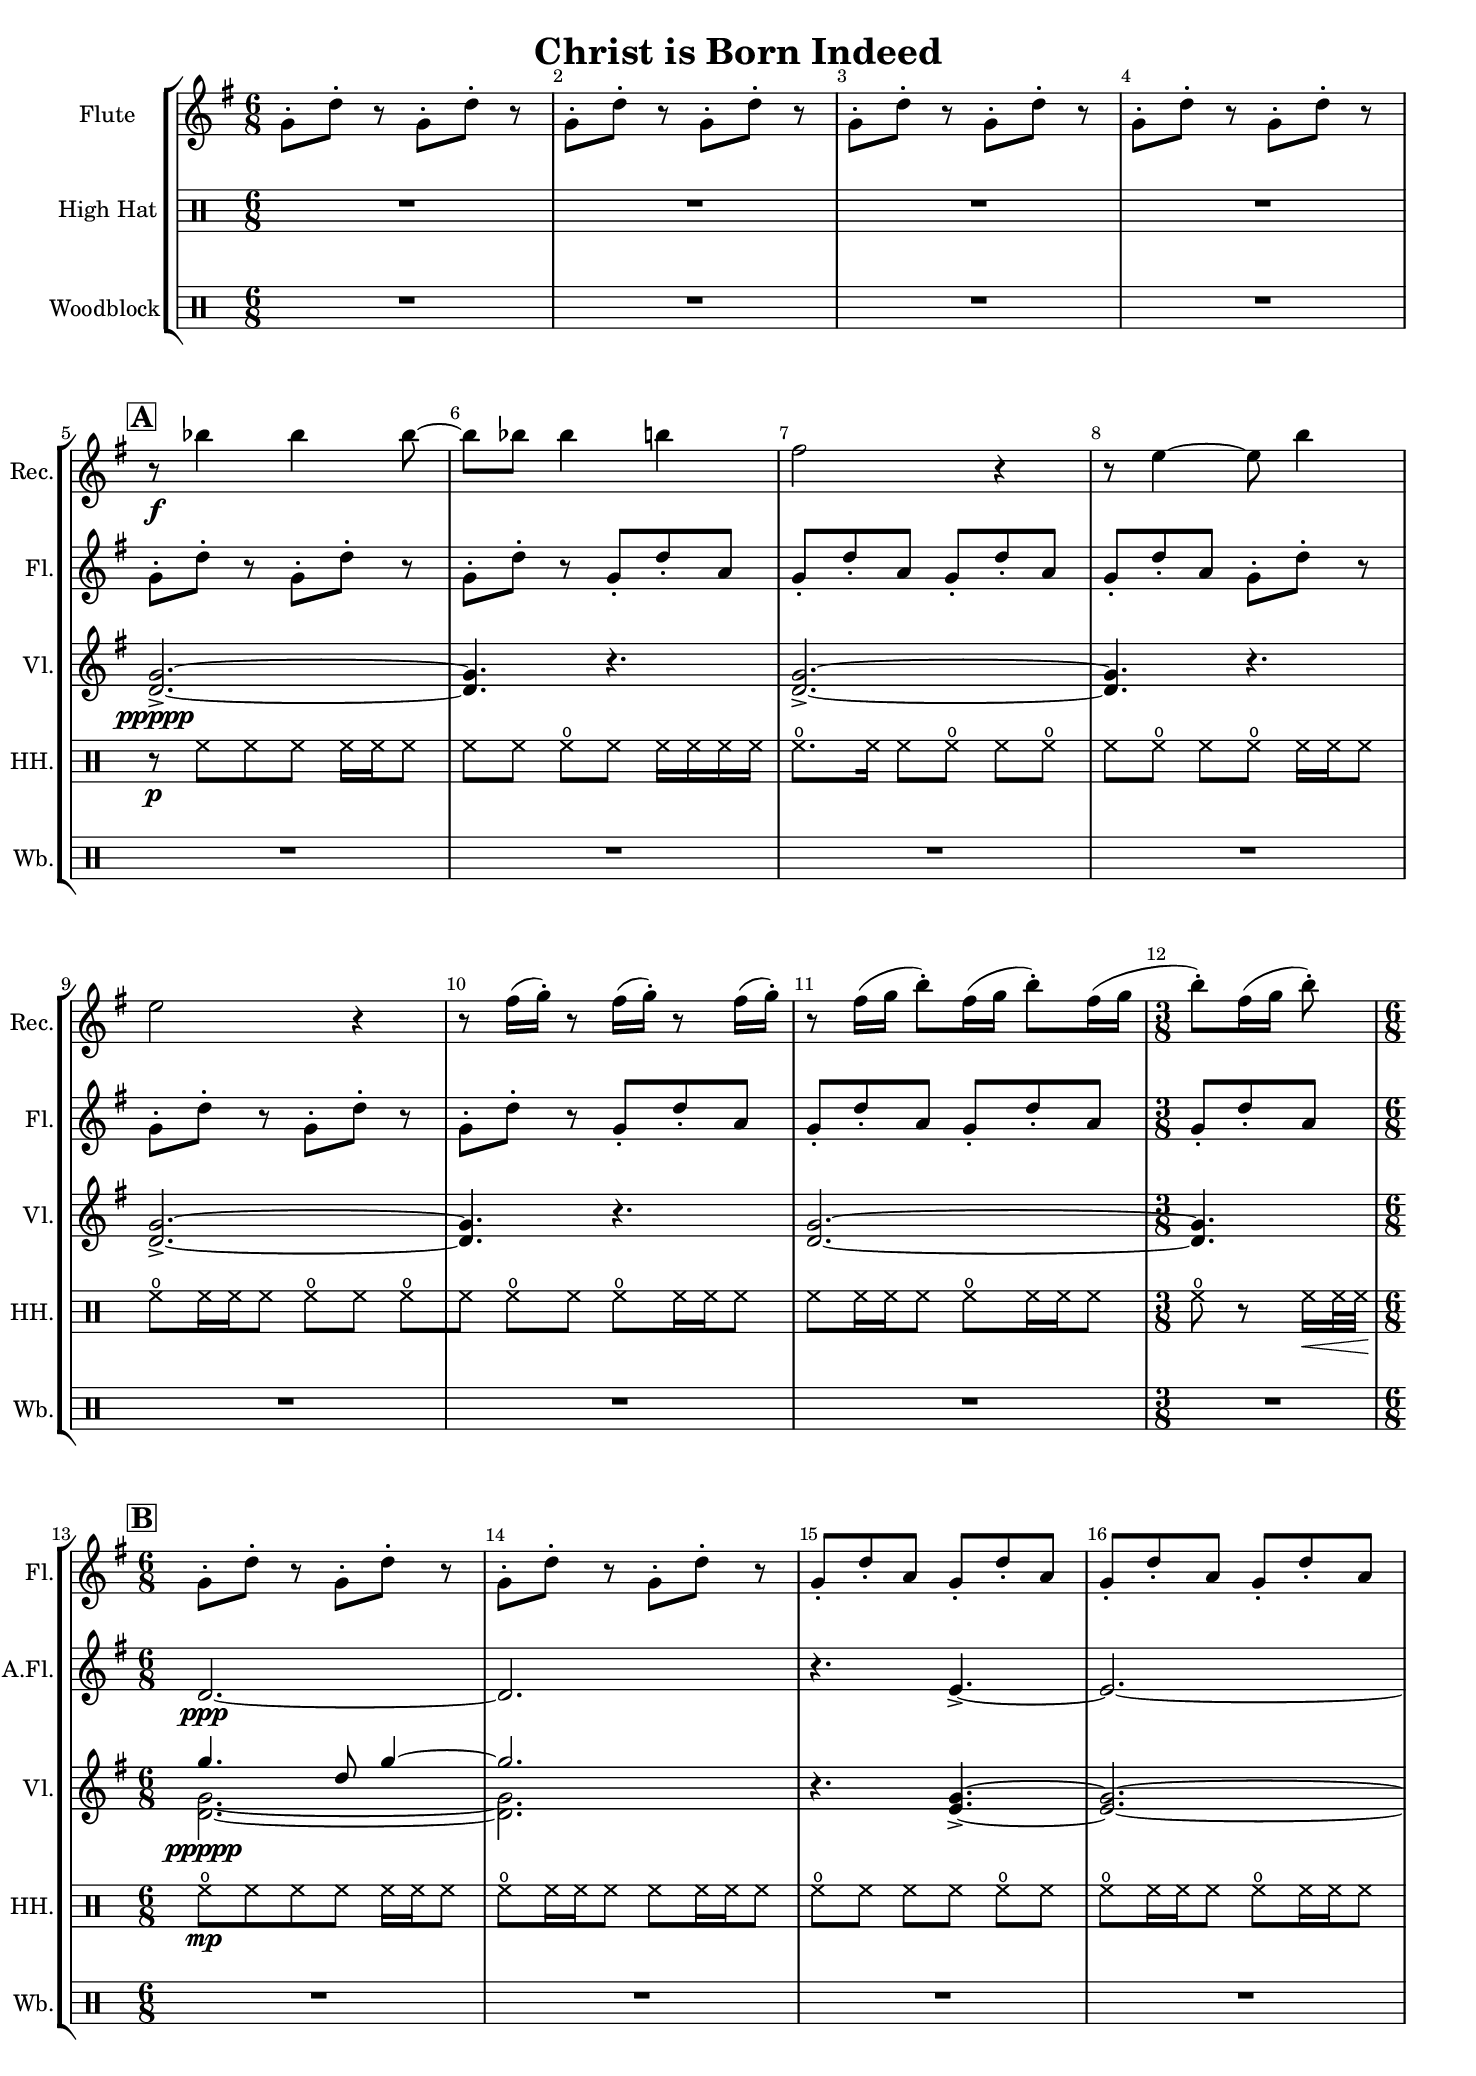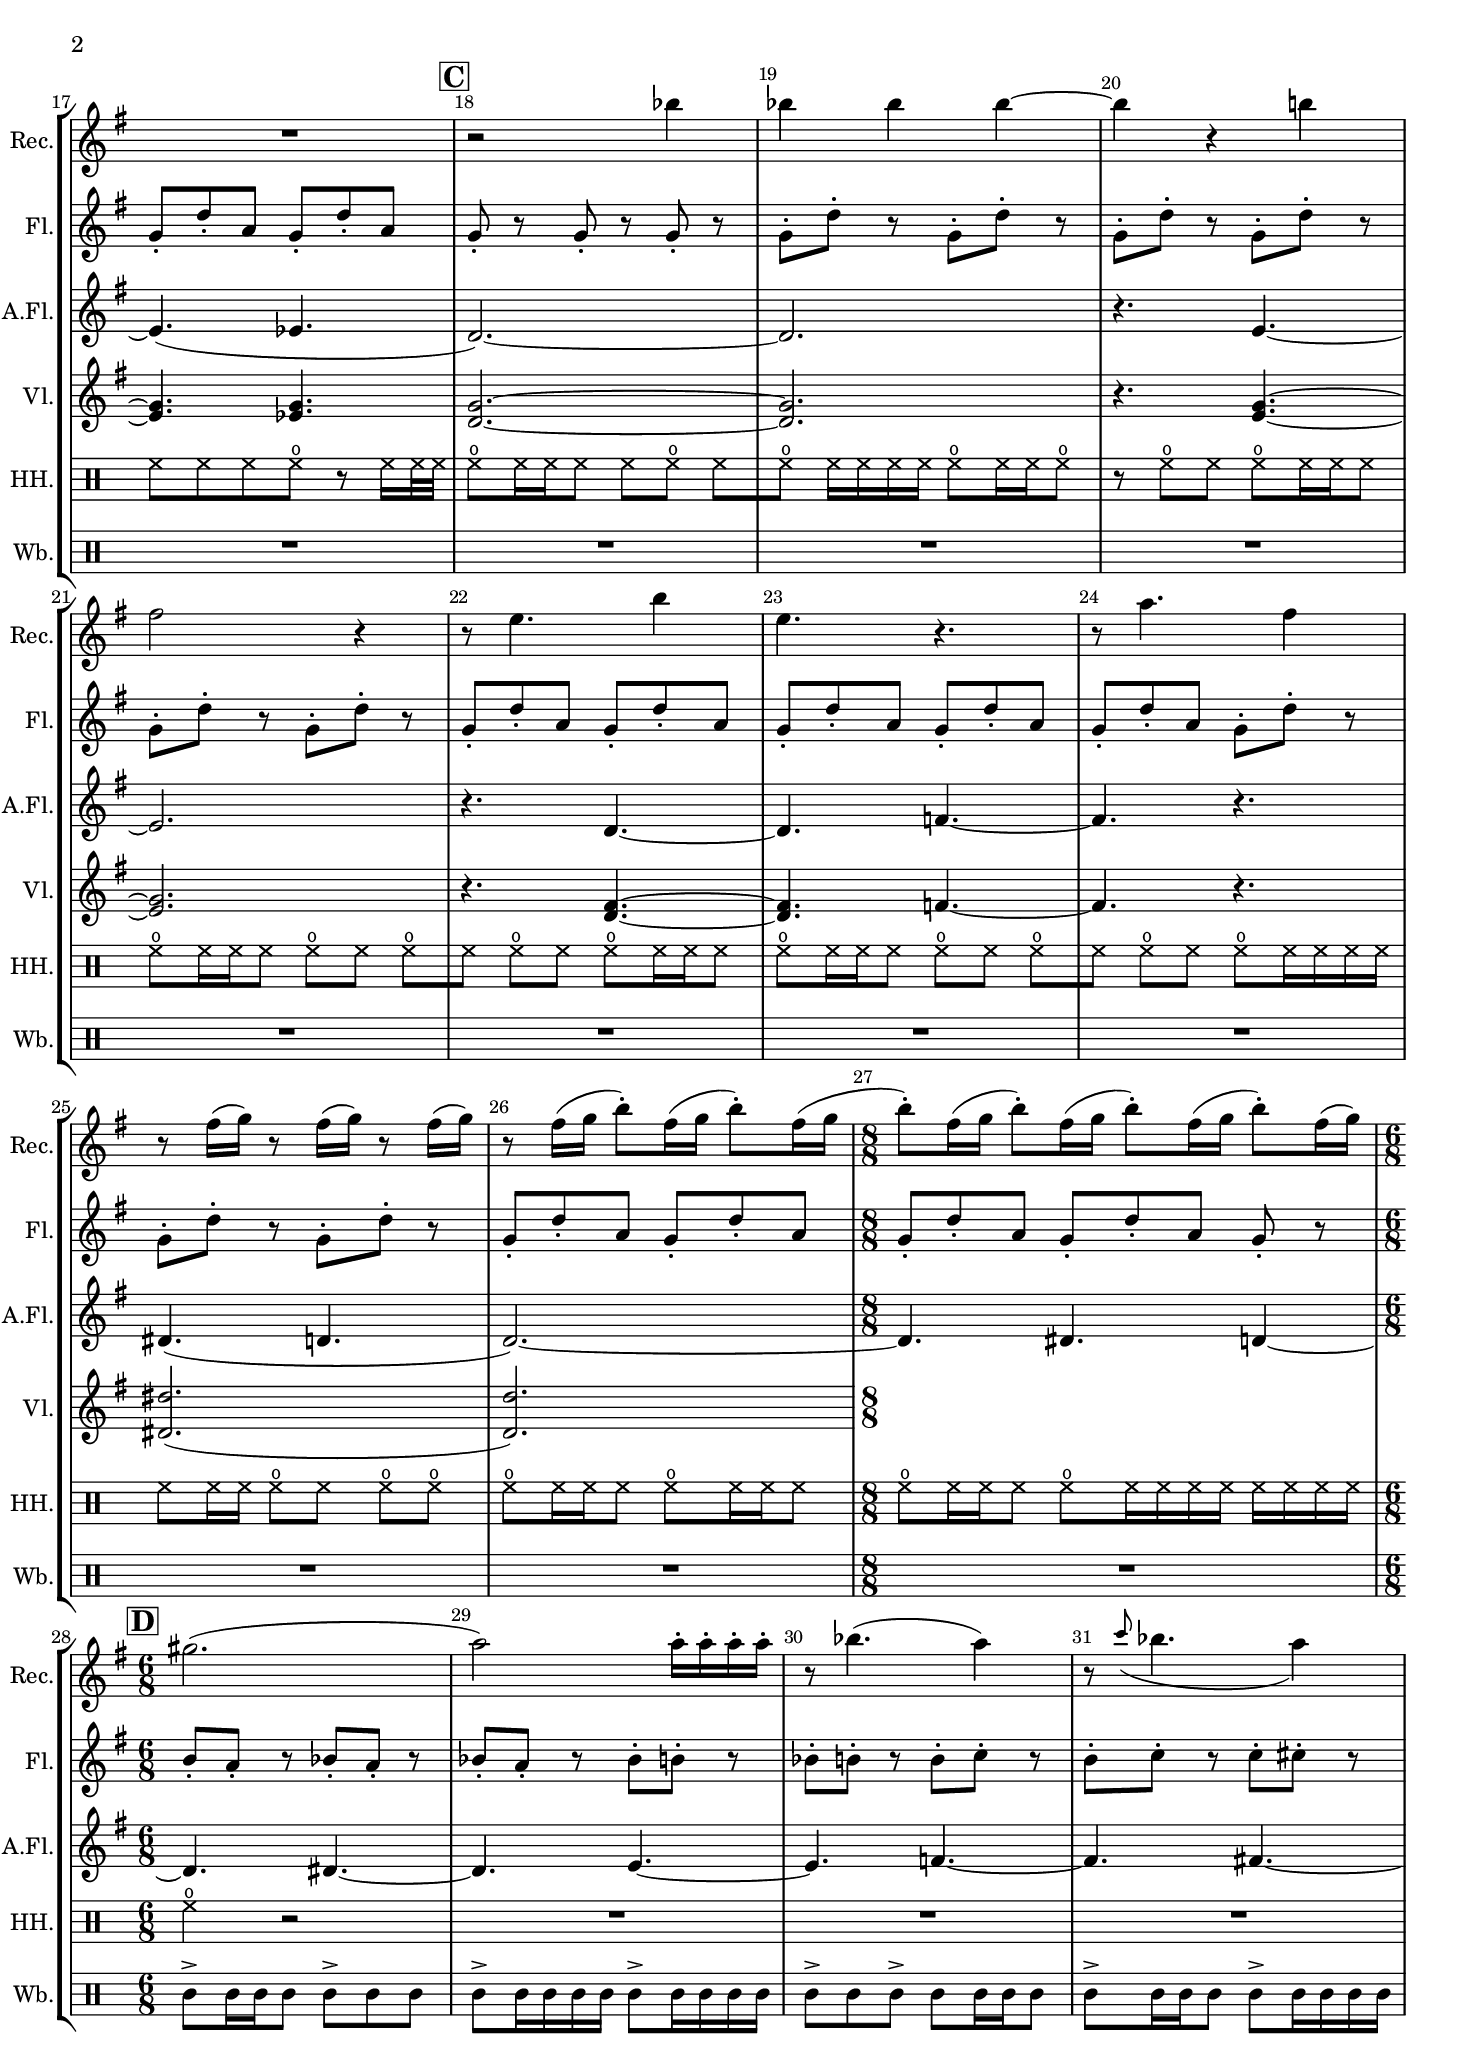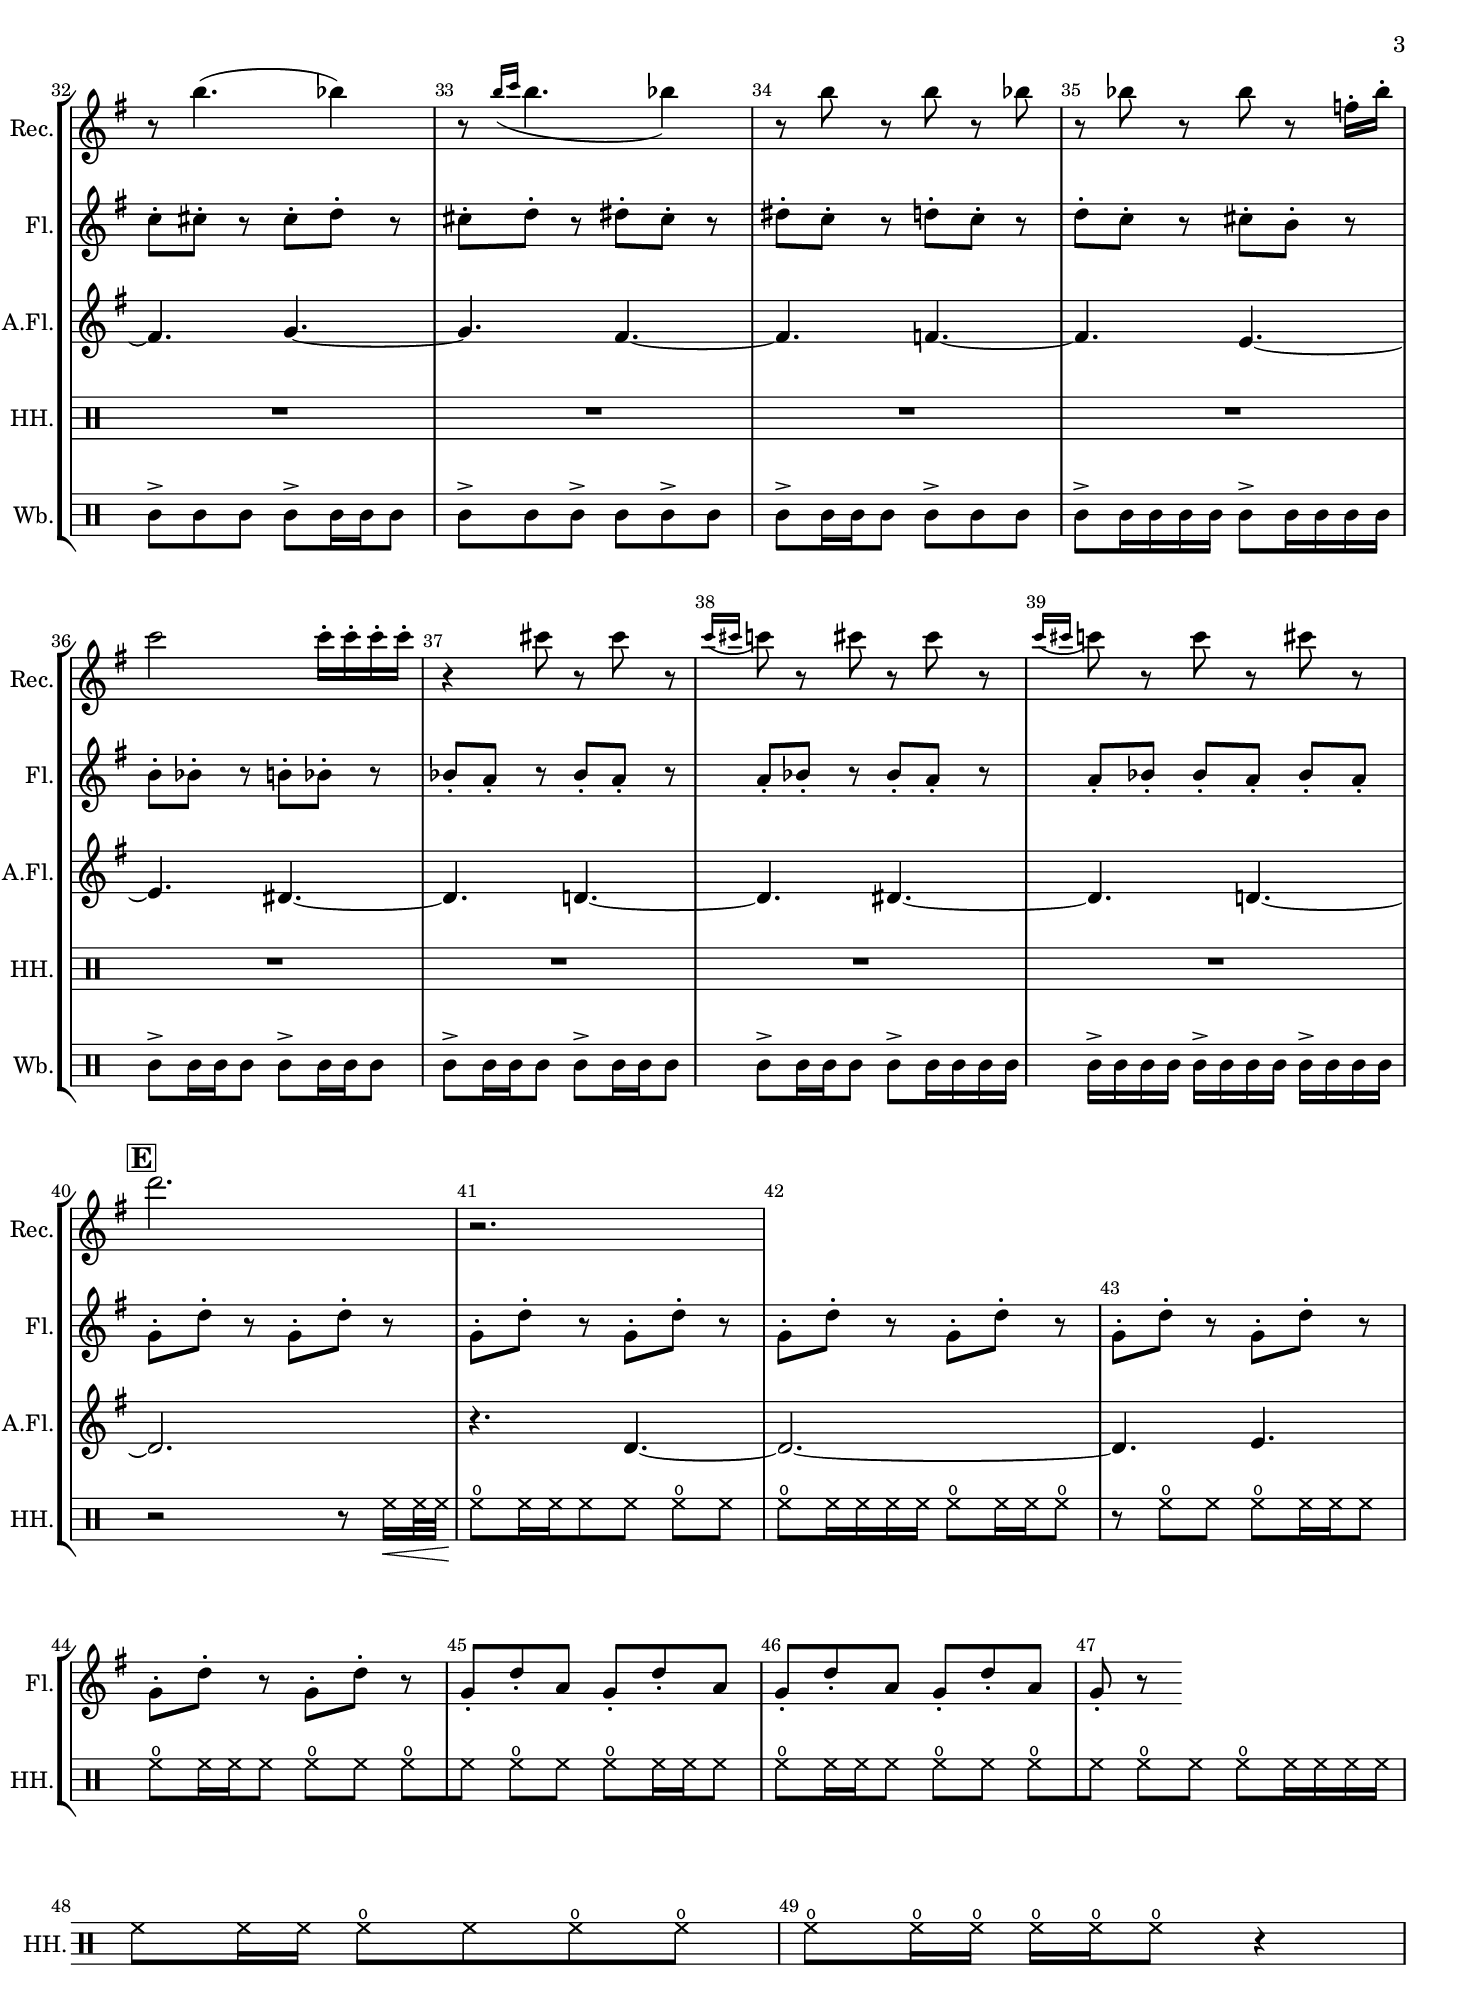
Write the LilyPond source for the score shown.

\version "2.20.0"  % necessary for upgrading to future LilyPond versions.

#(set-default-paper-size "b4")

\header{
  title = "Christ is Born Indeed"
}

\score {
  \layout {
    \context {
      \RemoveEmptyStaffContext
      \override VerticalAxisGroup.remove-first = ##t
    }
  }

  \midi {
    \tempo 4 = 124
  }

  \new StaffGroup <<
    \new Staff \with {
      instrumentName = "Recorder"
      shortInstrumentName = "Rec."
      midiInstrument = #"recorder"
    } \relative c''' {
      \override Score.BarNumber.break-visibility = ##(#f #t #t)
      \set Score.markFormatter = #format-mark-box-alphabet

      \key g \major
      \clef treble
      \time 6/8
      \repeat unfold 4 { R2. }
      \break

      % 5 // A
      \mark \default
      r8\f bes4 bes bes8~
      bes8 bes8 bes4 b4
      fis2 r4
      r8 e4~ e8 b'4
      \break
      
      % 9
      e,2 r4
      \repeat unfold 3 { r8 fis16( g-.) }
      r8 fis16([ g] b8-.[) fis16( g] b8-.[) fis16( g]
      \time 3/8
      b8-.)[ fis16( g] b8-.)
      \break
      
      % 13 // B
      \mark \default
      \time 6/8
      \repeat unfold 5 { R2. }

      % 18 // C
      \mark \default
      r2 bes4
      % 19
      bes4 bes bes~
      % 20
      bes4 r b
      % 21
      fis2 r4
      % 22
      r8 e4. b'4
      % 23
      e,4. r4.
      % 24
      r8 a4. fis4
      \break

      % 25
      \repeat unfold 3 { r8 fis16([ g]) }
      % 26
      r8 fis16([ g] b8-.[) fis16( g] b8-.[) fis16( g]
      % 27
      \time 8/8
      b8-.[) fis16( g] b8-.[) fis16( g] b8-.[) fis16( g] b8-.[) fis16( g])
      \break

      % 28 // D
      \mark \default
      \time 6/8
      gis2.(
      % 29
      a2) a16-. a-. a-. a-.
      % 30
      r8 bes4.( a4)
      % 31
      r8 \grace c8( bes4. a4)
      \break
      
      % 32
      r8 b4.( bes4)
      % 33
      r8 \grace { b16( c } b4. bes4)
      % 34
      r8 b r b8 r bes
      % 35
      r bes r bes r f16-. bes-.
      \break

      % 36
      c2 c16-. c-. c-. c-.
      % 37
      r4 cis8 r cis r
      % 38
      \grace { c16( cis } c8) r cis8 r cis r
      % 39
      \grace { c16( cis } c8) r c r cis r
      \break
      
      % 40 // E
      \mark \default
      d2.
      r2.
    } 
    % End Recorder

    \new Staff \with {
      instrumentName = "Flute"
      shortInstrumentName = "Fl."
      midiInstrument = #"flute"
    } \relative c'' {
      \key g \major
      \clef treble
      \time 6/8
      \repeat unfold 11 { g8-.[ d'-.] r }
      \repeat unfold 4 { g,-. d'-. a }
      % 9
      \repeat unfold 4 { g-.[ d'-.] r }
      \repeat unfold 4 { g,-. d'-. a }

      % 13 // B
      \repeat unfold 4 { g-.[ d'-.] r }
      \repeat unfold 6 { g,-. d'-. a }
      g8-. r g-. r g-. r
      \repeat unfold 6 { g-.[ d'-.] r }
      \repeat unfold 5 { g,-. d'-. a }
      \repeat unfold 3 { g-.[ d'-.] r }
      % 26
      \repeat unfold 4 { g,-.[ d'-. a] }
      g-. r 
      \break

      % 28 // D
      b8-. a-. r bes-. a-. r
      % 29
      bes-. a-. r bes-. b-. r
      % 30
      bes-. b-. r b-. c-. r 
      % 21
      b-. c-. r c-. cis-. r
      % 32
      c-. cis-. r cis-. d-. r
      % 33
      cis-. d-. r dis-. cis-. r
      % 34
      dis-. c-. r d-. c-. r
      % 35
      d-. c-. r cis-. b-. r
      \break
      
      % 36
      b-. bes-. r b-. bes-. r
      % 37
      bes-. a-. r bes-. a-. r
      % 38
      a8-. bes-. r bes-. a-. r
      % 39
      a8-.[ bes-.] bes8-.[ a-.] bes8-.[ a-.]

      % 40 // E
      \repeat unfold 10 { g8-.[ d'-.] r }
      \repeat unfold 4 { g,-.[ d'-. a] }
      % 47
      g-. r
    }
    % End Flute

    \new Staff \with {
      instrumentName = "Alto Flute"
      shortInstrumentName = "A.Fl."
      midiInstrument = #"flute"
    } \relative c' {
      \key g \major
      R1 * 6/8 * 11
      % 12
      R1 * 3/8
      
      % 13 // B
      \time 6/8
      d2.~\ppp
      d
      % 15
      r4. e4.->~
      e2.~

      % 17
      e4.( ees
      % 18 // C
      d2.)~
      % 19
      d2.
      % 20
      r4. e~
      
      % 21
      e2.
      % 22
      r4. d4.~
      % 23
      d4. f~
      % 24
      f4. r

      % 25
      dis4.( d
      d2.)~

      % 27
      \time 8/8
      d4. dis4. d4~

      % 28 // D
      d4. dis~
      % 29
      dis4. e~
      % 30
      e f~
      % 31
      f fis~

      % 32
      fis g~
      g fis~
      fis f~
      f e~

      % 36
      e dis~
      dis d~
      d dis~
      dis d~

      % 40 // E
      d2.
      r4. d~
      d2.~
      d4. e
    }

    \new Staff \with {
      instrumentName = "Violin"
      shortInstrumentName = "Vl."
      midiInstrument = #"violin"
    } \relative c'' {
      \key g \major
      \repeat unfold 4 { R2. }
      % 5 // A
      <g d>2.->\ppppp~
      <g d>4. r
      <g d>2.->~
      <g d>4. r
      % 9
      <g d>2.->~
      <g d>4. r
      <g d>2.~
      % 12
      \time 3/8
      <g d>4.

      % 13 // B
      <<
        \relative {
          \stemUp g''4.\ppppp d8 g4~
          % 14
          g2.
        }
        \\
        \relative {
          <g' d>2._~
          % 14
          <g d>2.
        }
      >>
      % 15
      r4.
      <g e>->~
      <g e>2.~
      \break

      % 17
      <g e>4. <g ees>4.
      % 18 // C
      <g d>2.~
      % 19
      <g d>2.

      % 20
      r4. <g e>~
      % 21
      <g e>2.
      % 22
      r4. <fis d>4.~
      % 23
      <fis d> <f>~
      % 24
      <f> r
      % 25
      <dis' dis,>2.(
      % 26
      <d d,>)
    }
    % End Violin

    \new DrumStaff \with {
      instrumentName = "High Hat"
      shortInstrumentName = "HH."
    } \drummode {
      \repeat unfold 4 { R2. }
      % 5 // A
      r8\p hihat8[ hh hh] hh16 hh hh8
      % 6
      hh8[ hh8] openhihat[ hh] hh16[ hh hh hh]
      % 7
      openhihat8.[ hh16] hh8[ openhihat]
      \repeat unfold 3 { hh[ openhihat] }
      hh16 hh hh8
      % 9
      openhihat8[ hh16 hh hh8] openhihat[ hh] openhihat[
      % 10
      hh8] openhihat[ hh8] openhihat[ hh16 hh hh8]
      % 11
      hh[ hh16 hh hh8] openhihat[ hh16 hh16 hh8]
      % 12
      openhihat r8 hh16\< hh32 hh\!

      % 13 // B
      openhihat8[\mp hh8 hh hh ] hh16 hh hh8
      
      % 14
      openhihat8[ hh16 hh hh8] hh[ hh16 hh hh8]
      % 15
      openhihat[ hh] hh[ hh] openhihat[ hh]
      % 16
      openhihat[ hh16 hh hh8] openhihat8[ hh16 hh hh8]
      % 17
      hh[ hh hh openhihat] r8 hh16 hh32 hh

      % 18 // C
      openhihat8[ hh16 hh hh8] hh[ openhihat] hh[ openhihat]
      % 19
      hh16[ hh hh hh] openhihat8[ hh16 hh openhihat8]
      % 20
      r8 openhihat[ hh] openhihat[ hh16 hh hh8]
      % 21
      openhihat8[ hh16 hh hh8] openhihat[ hh] openhihat[
      % 22
      hh] openhihat[ hh] openhihat[ hh16 hh hh8]
      % 23
      openhihat8[ hh16 hh hh8] openhihat[ hh] openhihat[
      % 24
      hh] openhihat[ hh] openhihat[ hh16 hh16 hh16 hh16]
      % 25
      hh8[ hh16 hh] openhihat8[ hh] openhihat openhihat
      % 26
      openhihat[ hh16 hh hh8] openhihat[ hh16 hh hh8]
      % 27
      \time 8/8
      openhihat[ hh16 hh hh8] openhihat[ hh16 hh hh hh] hh[ hh hh hh]
      \break

      % 28 // D
      \time 6/8
      openhihat4 r2
      % 29
      R1 * 6/8 * 11
      \break

      % 40 // E
      r2 r8 hh16\< hh32 hh\!
      % 41
      openhihat8[ hh16 hh hh8 hh] openhihat8[ hh]
      % 42
      openhihat8[ hh16 hh hh hh] openhihat8[ hh16 hh openhihat8]
      % 43
      r8 openhihat8[ hh] openhihat[ hh16 hh hh8]
      \break

      % 44
      openhihat8[ hh16 hh hh8] openhihat[ hh] openhihat[
      % 45
      hh] openhihat[ hh] openhihat[ hh16 hh hh8]
      % 46
      openhihat[ hh16 hh hh8] openhihat[ hh] openhihat[
      % 47
      hh] openhihat[ hh] openhihat[ hh16 hh hh hh]
      \break

      % 48
      hh8[ hh16 hh] openhihat8[ hh openhihat openhihat]
      % 49
      openhihat[ openhihat16 openhihat] openhihat[ openhihat openhihat8] r4
    }
    % End Hi Hat
    
    \new DrumStaff \with {
      instrumentName = "Woodblock"
      shortInstrumentName = "Wb."
    } \drummode {
      R1 * 6/8 * 11
      % 12
      R1 * 3/8
      
      % 13 // B
      R1 * 6/8 * 14

      % 27
      R1 * 8/8
      % 28
      wbl8->[ wbl16 wbl wbl8] wbl-> wbl wbl
      % 29
      wbl->[ wbl16 wbl wbl wbl] wbl8-> wbl16 wbl wbl wbl
      % 30
      wbl8->[ wbl wbl->] wbl[ wbl16 wbl16 wbl8]
      % 31
      wbl->[ wbl16 wbl wbl8] wbl->[ wbl16 wbl wbl wbl]
      \break

      % 32
      wbl8->[ wbl wbl] wbl->[ wbl16 wbl wbl8]
      % 33
      wbl8->[ wbl wbl->] wbl[ wbl-> wbl]
      % 34
      wbl8->[ wbl16 wbl wbl8] wbl->[ wbl wbl]
      % 35
      wbl8->[ wbl16 wbl wbl wbl] wbl8->[ wbl16 wbl wbl wbl]
      \break

      % 36
      \repeat unfold 5 { wbl8->[ wbl16 wbl wbl8] }
      wbl8->[ wbl16 wbl wbl wbl]
      % 39
      wbl16[-> wbl wbl wbl] wbl->[ wbl wbl wbl] wbl[-> wbl wbl wbl]
    }
    % End Toms
  >>
}